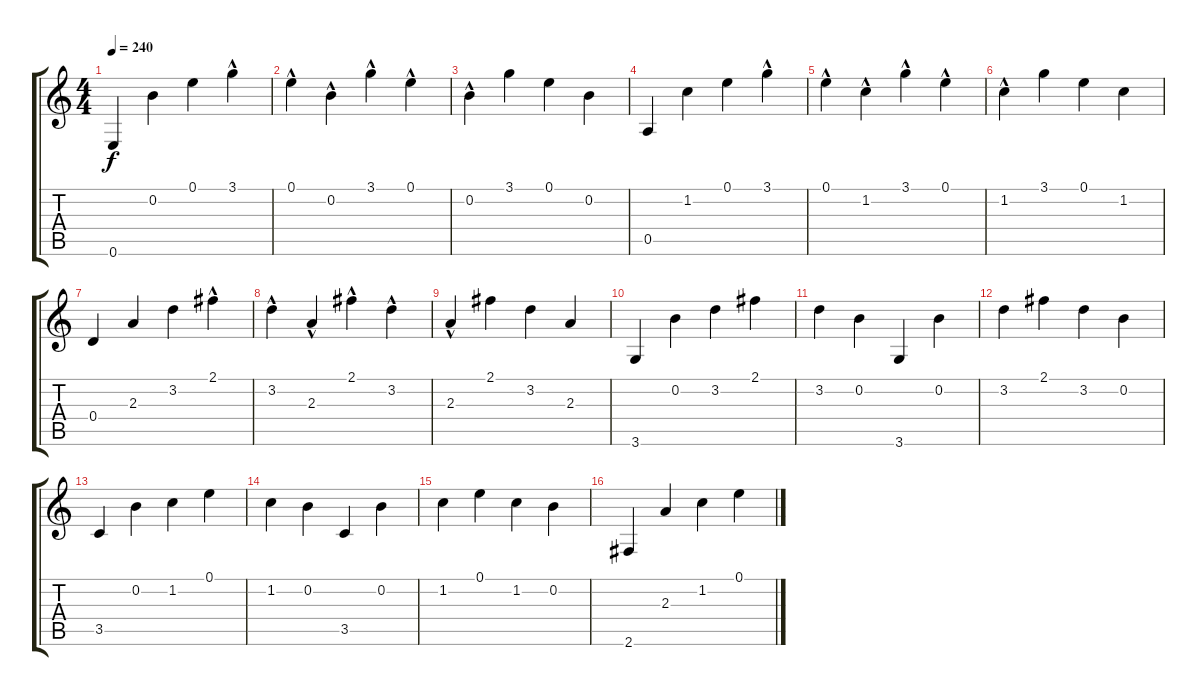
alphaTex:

\track "" {instrument acousticguitarsteel}
\staff {score tabs}
\tuning (E4 B3 G3 D3 A2 E2) {hide}
\ts (4 4)
\tempo 240
\clef g2
\ks c
0.6.4{dy f instrument acousticguitarsteel} 0.2.4 0.1.4 3.1{hac}.4 |
0.1{hac}.4 0.2{hac}.4 3.1{hac}.4 0.1{hac}.4 |
0.2{hac}.4 3.1.4 0.1.4 0.2.4 |
0.5.4 1.2.4 0.1.4 3.1{hac}.4 |
0.1{hac}.4 1.2{hac}.4 3.1{hac}.4 0.1{hac}.4 |
1.2{hac}.4 3.1.4 0.1.4 1.2.4 |
0.4.4 2.3.4 3.2.4 2.1{hac}.4 |
3.2{hac}.4 2.3{hac}.4 2.1{hac}.4 3.2{hac}.4 |
2.3{hac}.4 2.1.4 3.2.4 2.3.4 |
3.6.4 0.2.4 3.2.4 2.1.4 |
3.2.4 0.2.4 3.6.4 0.2.4 |
3.2.4 2.1.4 3.2.4 0.2.4 |
3.5.4 0.2.4 1.2.4 0.1.4 |
1.2.4 0.2.4 3.5.4 0.2.4 |
1.2.4 0.1.4 1.2.4 0.2.4 |
2.6.4 2.3.4 1.2.4 0.1.4
